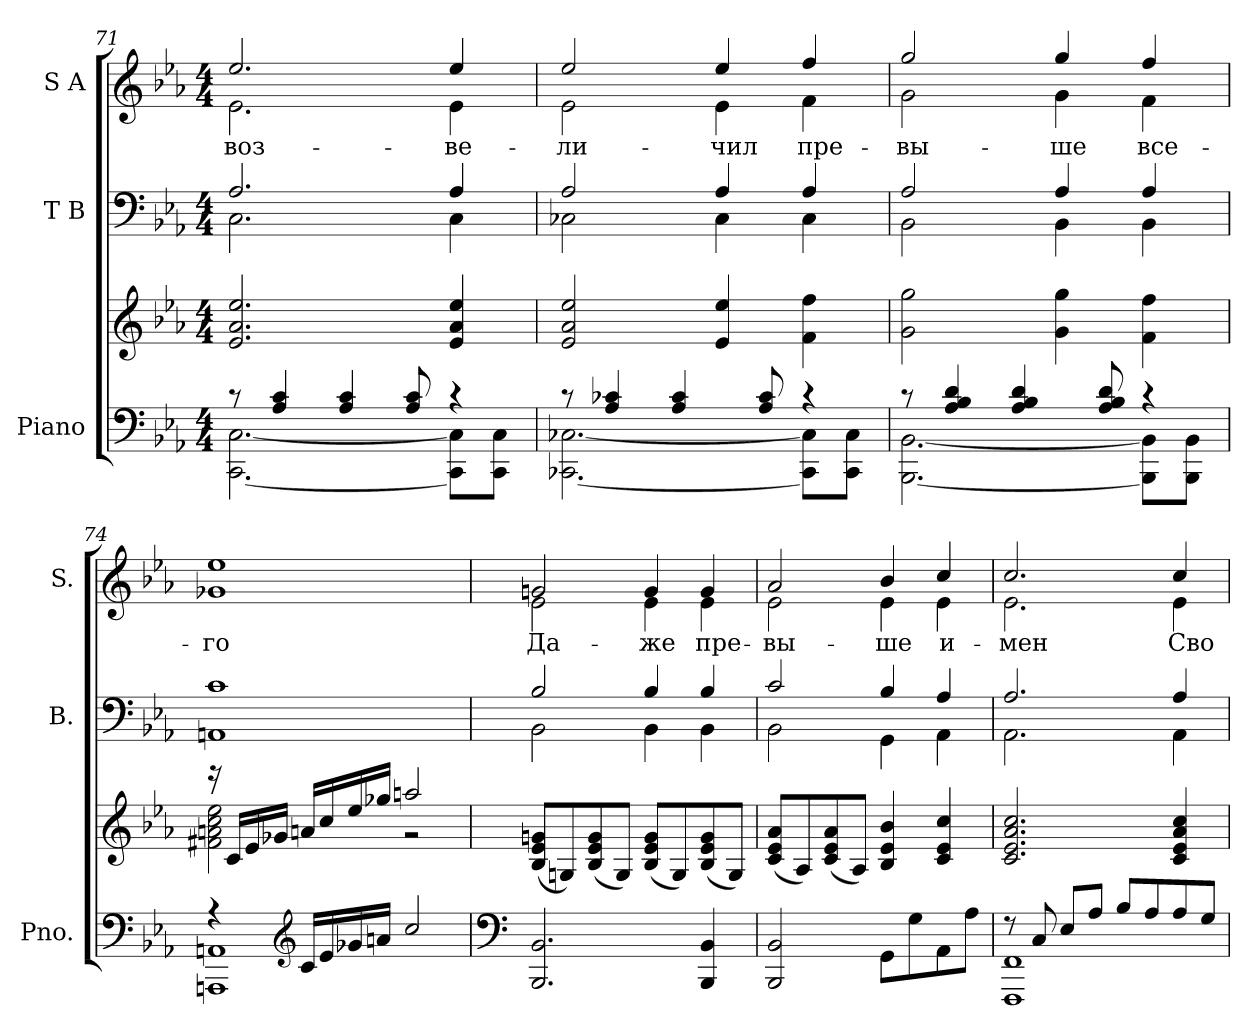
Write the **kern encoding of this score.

**kern	**kern	**kern	**kern	**text
*part3	*part3	*part2	*part1	*part1
*staff4	*staff3	*staff2	*staff1	*staff1
*I"Piano	*	*I"T B	*I"S A	*
*I'Pno.	*	*I'B.	*I'S.	*
*clefF4	*clefG2	*clefF4	*clefG2	*
*k[b-e-a-]	*k[b-e-a-]	*k[b-e-a-]	*k[b-e-a-]	*
*E-:	*E-:	*E-:	*E-:	*
*M4/4	*M4/4	*M4/4	*M4/4	*
=71	=71	=71	=71	=71
*^	*	*^	*	*
!	!	!	!	!	!	!LO:LY:b:color=#000000
*	*	*	*	*	*^	*
8r	[<2.CCi\ [<2.Ci	2.e-i/ 2.a-i 2.ee-i	2.A-i/	2.Ci\	2.ee-i/	2.e-i\	воз-
4A-i/ 4ci	.	.	.	.	.	.	.
4A-i/ 4ci	.	.	.	.	.	.	.
8A-i/ 8ci	.	.	.	.	.	.	.
!	!	!	!	!	!	!	!LO:LY:b:color=#000000
4r	8CCi\] 8Ci]L	4e-i/ 4a-i 4ee-i	4A-i/	4Ci\	4ee-i/	4e-i\	-ве-
.	8CCi\ 8CiJ	.	.	.	.	.	.
=72	=72	=72	=72	=72	=72	=72	=72
!	!	!	!	!	!	!	!LO:LY:b:color=#000000
8r	[<2.CC-Xi\ [<2.C-Xi	2e-i/ 2a-i 2ee-i	2A-i/	2C-Xi\	2ee-i/	2e-i\	-ли-
4A-i/ 4c-Xi	.	.	.	.	.	.	.
4A-i/ 4c-i	.	.	.	.	.	.	.
!	!	!	!	!	!	!	!LO:LY:b:color=#000000
.	.	4e-i/ 4ee-i	4A-i/	4C-i\	4ee-i/	4e-i\	-чил
8A-i/ 8c-i	.	.	.	.	.	.	.
!	!	!	!	!	!	!	!LO:LY:b:color=#000000
4r	8CC-i\] 8C-i]L	4fi\ 4ffi	4A-i/	4C-i\	4ffi/	4fi\	пре-
.	8CC-i\ 8C-iJ	.	.	.	.	.	.
=73	=73	=73	=73	=73	=73	=73	=73
!	!	!	!	!	!	!	!LO:LY:b:color=#000000
8r	[<2.BBB-i\ [<2.BB-i	2gi\ 2ggi	2A-i/	2BB-i\	2ggi/	2gi\	-вы-
4A-i/ 4B-i 4di	.	.	.	.	.	.	.
4A-i/ 4B-i 4di	.	.	.	.	.	.	.
!	!	!	!	!	!	!	!LO:LY:b:color=#000000
.	.	4gi\ 4ggi	4A-i/	4BB-i\	4ggi/	4gi\	-ше
8A-i/ 8B-i 8di	.	.	.	.	.	.	.
!	!	!	!	!	!	!	!LO:LY:b:color=#000000
4r	8BBB-i\] 8BB-i]L	4fi\ 4ffi	4A-i/	4BB-i\	4ffi/	4fi\	все-
.	8BBB-i\ 8BB-iJ	.	.	.	.	.	.
=74	=74	=74	=74	=74	=74	=74	=74
*	*	*^	*	*	*	*	*
!	!	!	!	!	!	!	!	!LO:LY:b:color=#000000
4r	1AAAni 1AAni	16r	2f#Xi\ 2ani 2cci 2ee-i	1ci	1AAni	1ee-i	1g-Xi	-го
.	.	16ci/LL	.	.	.	.	.	.
.	.	16e-i/	.	.	.	.	.	.
.	.	16g-Xi/JJ	.	.	.	.	.	.
*clefG2	*	*	*	*	*	*	*	*
16ci/LL	.	16ani/LL	.	.	.	.	.	.
16e-i/	.	16cci/	.	.	.	.	.	.
16g-Xi/	.	16ee-i/	.	.	.	.	.	.
16ani/JJ	.	16gg-Xi/JJ	.	.	.	.	.	.
2cci/	.	2aani/	2r	.	.	.	.	.
*v	*v	*	*	*	*	*	*	*
*	*v	*v	*	*	*	*	*
!!LO:LB:g=z	!!
=75	=75	=75	=75	=75	=75	=75
*clefF4	*	*	*	*	*	*
*	*^	*	*	*	*	*
!	!	!	!	!	!	!	!LO:LY:b:color=#000000
*	*v	*v	*	*	*	*	*
2.BBB-i/ 2.BB-i	(8B-i/ 8e-i 8gniL	2B-i/	2BB-i\	2gni/	2e-i\	Да-
.	8Gni/)	.	.	.	.	.
.	(8B-i/ 8e-i 8gi	.	.	.	.	.
.	8Gi/J)	.	.	.	.	.
!	!	!	!	!	!	!LO:LY:b:color=#000000
.	(8B-i/ 8e-i 8giL	4B-i/	4BB-i\	4gi/	4e-i\	-же
.	8Gi/)	.	.	.	.	.
!	!	!	!	!	!	!LO:LY:b:color=#000000
4BBB-i/ 4BB-i	(8B-i/ 8e-i 8gi	4B-i/	4BB-i\	4gi/	4e-i\	пре-
.	8Gi/J)	.	.	.	.	.
=76	=76	=76	=76	=76	=76	=76
!	!	!	!	!	!	!LO:LY:b:color=#000000
2BBB-i/ 2BB-i	(8ci/ 8e-i 8a-iL	2ci/	2BB-i\	2a-i/	2e-i\	-вы-
.	8A-i/)	.	.	.	.	.
.	(8ci/ 8e-i 8a-i	.	.	.	.	.
.	8A-i/J)	.	.	.	.	.
!	!	!	!	!	!	!LO:LY:b:color=#000000
8GGi\L	4B-i/ 4e-i 4b-i	4B-i/	4GGi\	4b-i/	4e-i\	-ше
8Gi\	.	.	.	.	.	.
!	!	!	!	!	!	!LO:LY:b:color=#000000
8AA-i\	4ci/ 4e-i 4cci	4A-i/	4AA-i\	4cci/	4e-i\	и-
8A-i\J	.	.	.	.	.	.
=77	=77	=77	=77	=77	=77	=77
*^	*	*	*	*	*	*
!	!	!	!	!	!	!	!LO:LY:b:color=#000000
8r	1FFFi 1FFi	2.ci/ 2.e-i 2.a-i 2.cci	2.A-i/	2.AA-i\	2.cci/	2.e-i\	-мен
8Ci/	.	.	.	.	.	.	.
8E-i/L	.	.	.	.	.	.	.
8A-i/J	.	.	.	.	.	.	.
8B-i/L	.	.	.	.	.	.	.
8A-i/	.	.	.	.	.	.	.
!	!	!	!	!	!	!	!LO:LY:b:color=#000000
8A-i/	.	4ci/ 4e-i 4a-i 4cci	4A-i/	4AA-i\	4cci/	4e-i\	Сво-
8Gi/J	.	.	.	.	.	.	.
*	*	*	*v	*v	*	*	*
*v	*v	*	*	*v	*v	*
=	=	=	=	=
*-	*-	*-	*-	*-
